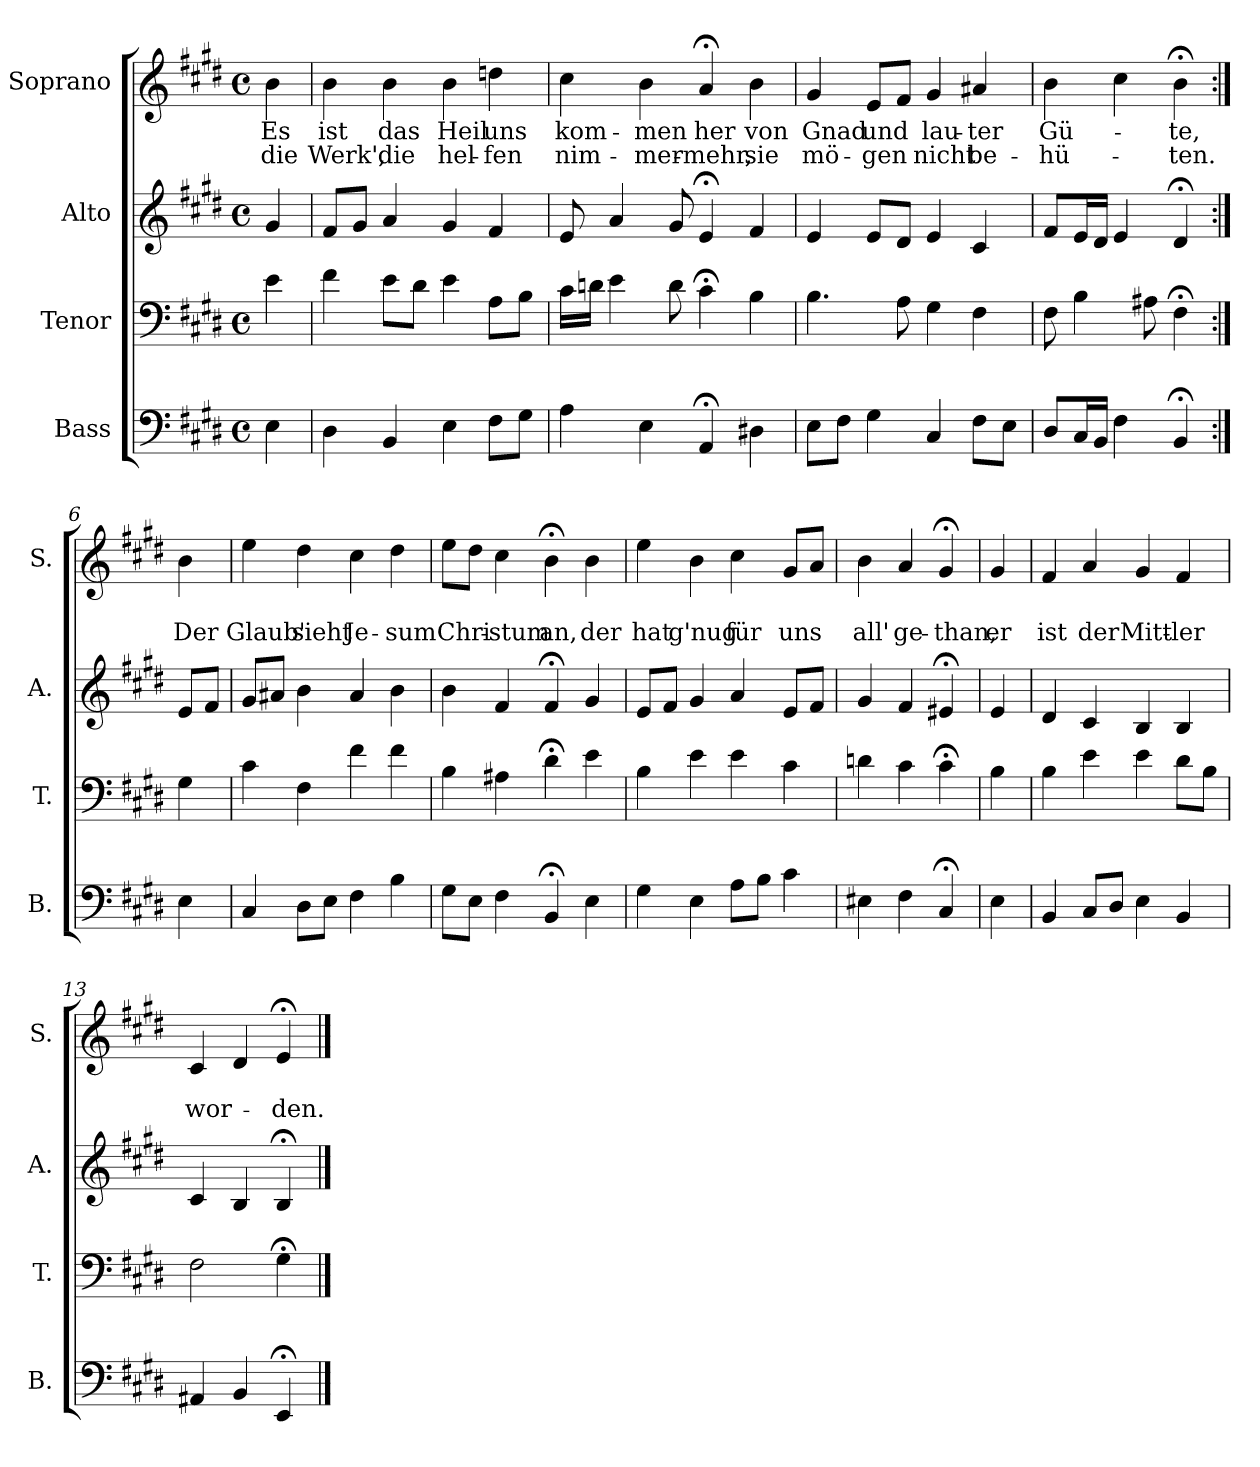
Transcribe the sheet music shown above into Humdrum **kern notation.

**kern	**kern	**kern	**kern	**text	**text
*part4	*part3	*part2	*part1	*part1	*part1
*staff4	*staff3	*staff2	*staff1	*staff1	*staff1
*I"Bass	*I"Tenor	*I"Alto	*I"Soprano	*	*
*I'B.	*I'T.	*I'A.	*I'S.	*	*
*clefF4	*clefF4	*clefG2	*clefG2	*	*
*k[f#c#g#d#]	*k[f#c#g#d#]	*k[f#c#g#d#]	*k[f#c#g#d#]	*	*
*E:	*E:	*E:	*E:	*	*
*M4/4	*M4/4	*M4/4	*M4/4	*	*
*met(c)	*met(c)	*met(c)	*met(c)	*	*
=1	=1	=1	=1	=1	=1
!	!	!	!	!LO:LY:b	!LO:LY:b
4E\	4e\	4g#/	4b\	Es	die
=2	=2	=2	=2	=2	=2
!	!	!	!	!LO:LY:b	!LO:LY:b
4D#\	4f#\	8f#/L	4b\	ist	Werk',
.	.	8g#/J	.	.	.
!	!	!	!	!LO:LY:b	!LO:LY:b
4BB/	8e\L	4a/	4b\	das	die
.	8d#\J	.	.	.	.
!	!	!	!	!LO:LY:b	!LO:LY:b
4E\	4e\	4g#/	4b\	Heil	hel-
!	!	!	!	!LO:LY:b	!LO:LY:b
8F#\L	8A\L	4f#/	4ddn\	uns	-fen
8G#\J	8B\J	.	.	.	.
=3	=3	=3	=3	=3	=3
!	!	!	!	!LO:LY:b	!LO:LY:b
4A\	16c#\LL	8e/	4cc#\	kom-	nim-
.	16dn\JJ	.	.	.	.
.	4e\	4a/	.	.	.
!	!	!	!	!LO:LY:b	!LO:LY:b
4E\	.	.	4b\	-men	-mer-
.	8d\	8g#/	.	.	.
!	!	!	!	!LO:LY:b	!LO:LY:b
4AA;</	4c#;<\	4e;</	4a;</	her	-mehr,
!	!	!	!	!LO:LY:b	!LO:LY:b
4D#X\	4B\	4f#/	4b\	von	sie
=4	=4	=4	=4	=4	=4
!	!	!	!	!LO:LY:b	!LO:LY:b
8E\L	4.B\	4e/	4g#/	Gnad	mö-
8F#\J	.	.	.	.	.
!	!	!	!	!LO:LY:b	!LO:LY:b
4G#\	.	8e/L	8e/L	und	-gen
.	8A\	8d#/J	8f#/J	.	.
!	!	!	!	!LO:LY:b	!LO:LY:b
4C#/	4G#\	4e/	4g#/	lau-	nicht
!	!	!	!	!LO:LY:b	!LO:LY:b
8F#\L	4F#\	4c#/	4a#X/	-ter	be-
8E\J	.	.	.	.	.
=5	=5	=5	=5	=5	=5
!	!	!	!	!LO:LY:b	!LO:LY:b
8D#/L	8F#\	8f#/L	4b\	Gü-	-hü-
16C#/L	4B\	16e/L	.	.	.
16BB/JJ	.	16d#/JJ	.	.	.
4F#\	.	4e/	4cc#\	.	.
.	8A#X\	.	.	.	.
!	!	!	!	!LO:LY:b	!LO:LY:b
4BB;</	4F#;<\	4d#;</	4b;<\	-te,	-ten.
!!LO:LB:g=z
=6:|!	=6:|!	=6:|!	=6:|!	=6:|!	=6:|!
!	!	!	!	!	!LO:LY:b
4E\	4G#\	8e/L	4b\	.	Der
.	.	8f#/J	.	.	.
=7	=7	=7	=7	=7	=7
!	!	!	!	!	!LO:LY:b
4C#/	4c#\	8g#/L	4ee\	.	Glaub'
.	.	8a#X/J	.	.	.
!	!	!	!	!	!LO:LY:b
8D#\L	4F#\	4b\	4dd#\	.	sieht
8E\J	.	.	.	.	.
!	!	!	!	!	!LO:LY:b
4F#\	4f#\	4a#/	4cc#\	.	Je-
!	!	!	!	!	!LO:LY:b
4B\	4f#\	4b\	4dd#\	.	-sum
=8	=8	=8	=8	=8	=8
!	!	!	!	!	!LO:LY:b
8G#\L	4B\	4b\	8ee\L	.	Chri-
8E\J	.	.	8dd#\J	.	.
!	!	!	!	!	!LO:LY:b
4F#\	4A#X\	4f#/	4cc#\	.	-stum
!	!	!	!	!	!LO:LY:b
4BB;</	4d#;<\	4f#;</	4b;<\	.	an,
!	!	!	!	!	!LO:LY:b
4E\	4e\	4g#/	4b\	.	der
=9	=9	=9	=9	=9	=9
!	!	!	!	!	!LO:LY:b
4G#\	4B\	8e/L	4ee\	.	hat
.	.	8f#/J	.	.	.
!	!	!	!	!	!LO:LY:b
4E\	4e\	4g#/	4b\	.	g'nug
!	!	!	!	!	!LO:LY:b
8A\L	4e\	4a/	4cc#\	.	für
8B\J	.	.	.	.	.
!	!	!	!	!	!LO:LY:b
4c#\	4c#\	8e/L	8g#/L	.	uns
.	.	8f#/J	8a/J	.	.
=10	=10	=10	=10	=10	=10
!	!	!	!	!	!LO:LY:b
4E#X\	4dn\	4g#/	4b\	.	all'
!	!	!	!	!	!LO:LY:b
4F#\	4c#\	4f#/	4a/	.	ge-
!	!	!	!	!	!LO:LY:b
4C#;</	4c#;<\	4e#X;</	4g#;</	.	-than,
!!LO:PB:g=z
=11	=11	=11	=11	=11	=11
!	!	!	!	!	!LO:LY:b
4E\	4B\	4e/	4g#/	.	er
=12	=12	=12	=12	=12	=12
!	!	!	!	!	!LO:LY:b
4BB/	4B\	4d#/	4f#/	.	ist
!	!	!	!	!	!LO:LY:b
8C#/L	4e\	4c#/	4a/	.	der
8D#/J	.	.	.	.	.
!	!	!	!	!	!LO:LY:b
4E\	4e\	4B/	4g#/	.	Mitt-
!	!	!	!	!	!LO:LY:b
4BB/	8d#\L	4B/	4f#/	.	-ler
.	8B\J	.	.	.	.
=13	=13	=13	=13	=13	=13
!	!	!	!	!	!LO:LY:b
4AA#X/	2F#\	4c#/	4c#/	.	wor-
4BB/	.	4B/	4d#/	.	.
!	!	!	!	!	!LO:LY:b
4EE;</	4G#;<\	4B;</	4e;</	.	-den.
==	==	==	==	==	==
*-	*-	*-	*-	*-	*-
